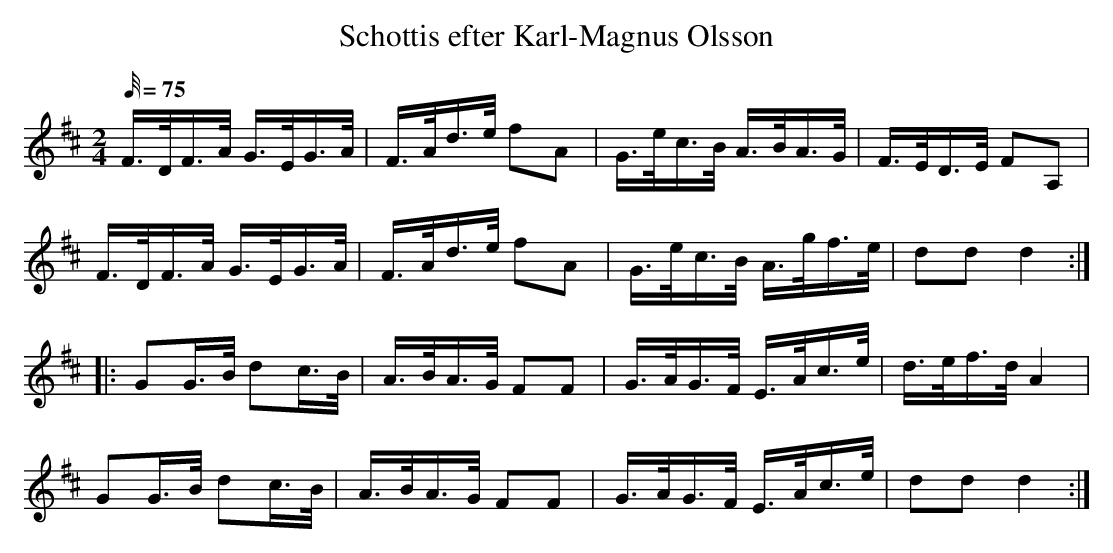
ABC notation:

X:1
T:Schottis efter Karl-Magnus Olsson
M:2/4
L:1/32
Q:75
K:D
O:Ringam la, Blekinge
F3DF3A G3EG3A | F3Ad3e f4A4 | G3ec3B A3BA3G | F3ED3E F4A,4 |
F3DF3A G3EG3A | F3Ad3e f4A4 | G3ec3B A3gf3e | d4d4 d8 :|
|: G4G3B d4c3B | A3BA3G F4F4 | G3AG3F E3Ac3e | d3ef3d A8 |
 G4G3B d4c3B | A3BA3G F4F4 | G3AG3F E3Ac3e | d4d4 d8 :|
